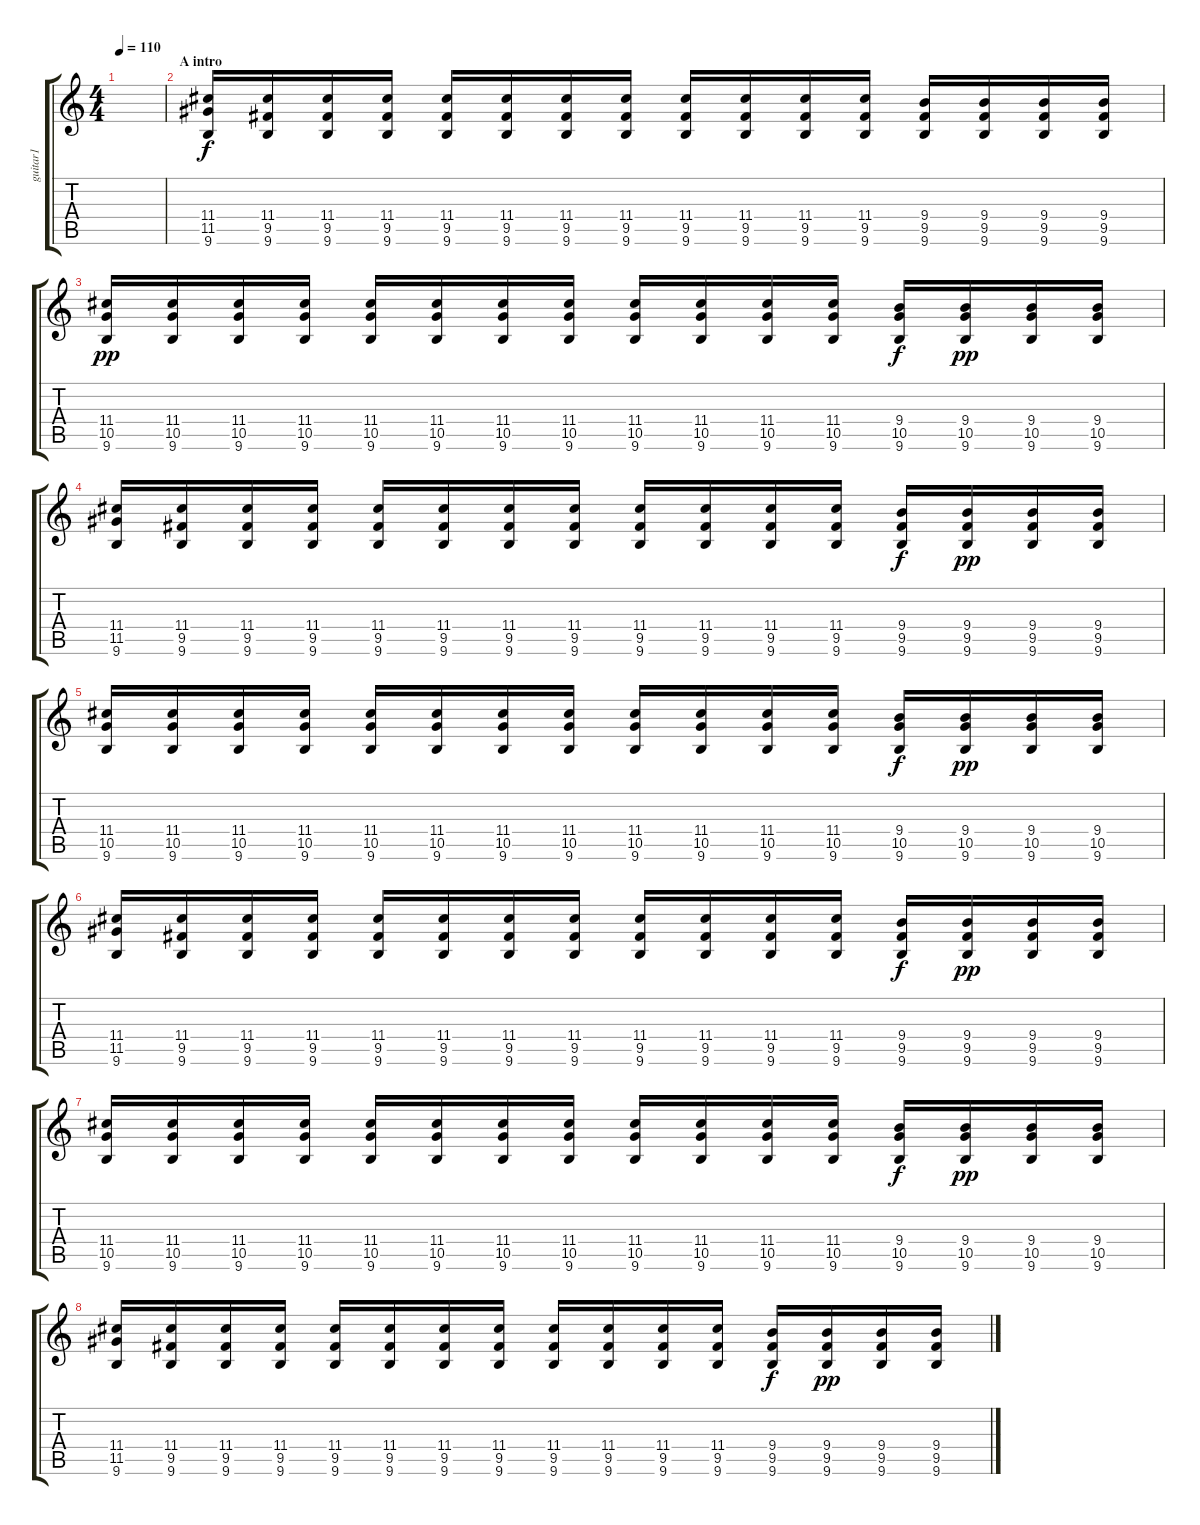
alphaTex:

\track ("guitar1" "guitar1") {instrument distortionguitar}
\staff {score tabs}
\tuning (E4 B3 G3 D3 A2 D2) {hide}
\ts (4 4)
\tempo 110
\clef g2
\ks c
|
\section ("" "A intro")
(11.4 11.5 9.6).16{volume 5} (11.4 9.5 9.6).16 (11.4 9.5 9.6).16 (11.4 9.5 9.6).16 (11.4 9.5 9.6).16 (11.4 9.5 9.6).16 (11.4 9.5 9.6).16 (11.4 9.5 9.6).16 (11.4 9.5 9.6).16 (11.4 9.5 9.6).16 (11.4 9.5 9.6).16 (11.4 9.5 9.6).16 (9.4 9.5 9.6).16 (9.4 9.5 9.6).16 (9.4 9.5 9.6).16 (9.4 9.5 9.6).16 |
(11.4 10.5 9.6).16{dy pp} (11.4 10.5 9.6).16 (11.4 10.5 9.6).16 (11.4 10.5 9.6).16 (11.4 10.5 9.6).16 (11.4 10.5 9.6).16 (11.4 10.5 9.6).16 (11.4 10.5 9.6).16 (11.4 10.5 9.6).16 (11.4 10.5 9.6).16 (11.4 10.5 9.6).16 (11.4 10.5 9.6).16 (9.4 10.5 9.6).16{dy f} (9.4 10.5 9.6).16{dy pp} (9.4 10.5 9.6).16 (9.4 10.5 9.6).16 |
(11.4 11.5 9.6).16{volume 8} (11.4 9.5 9.6).16 (11.4 9.5 9.6).16 (11.4 9.5 9.6).16 (11.4 9.5 9.6).16 (11.4 9.5 9.6).16 (11.4 9.5 9.6).16 (11.4 9.5 9.6).16 (11.4 9.5 9.6).16 (11.4 9.5 9.6).16 (11.4 9.5 9.6).16 (11.4 9.5 9.6).16 (9.4 9.5 9.6).16{dy f} (9.4 9.5 9.6).16{dy pp} (9.4 9.5 9.6).16 (9.4 9.5 9.6).16 |
(11.4 10.5 9.6).16 (11.4 10.5 9.6).16 (11.4 10.5 9.6).16 (11.4 10.5 9.6).16 (11.4 10.5 9.6).16 (11.4 10.5 9.6).16 (11.4 10.5 9.6).16 (11.4 10.5 9.6).16 (11.4 10.5 9.6).16 (11.4 10.5 9.6).16 (11.4 10.5 9.6).16 (11.4 10.5 9.6).16 (9.4 10.5 9.6).16{dy f} (9.4 10.5 9.6).16{dy pp} (9.4 10.5 9.6).16 (9.4 10.5 9.6).16 |
(11.4 11.5 9.6).16{volume 11} (11.4 9.5 9.6).16 (11.4 9.5 9.6).16 (11.4 9.5 9.6).16 (11.4 9.5 9.6).16 (11.4 9.5 9.6).16 (11.4 9.5 9.6).16 (11.4 9.5 9.6).16 (11.4 9.5 9.6).16 (11.4 9.5 9.6).16 (11.4 9.5 9.6).16 (11.4 9.5 9.6).16 (9.4 9.5 9.6).16{dy f} (9.4 9.5 9.6).16{dy pp} (9.4 9.5 9.6).16 (9.4 9.5 9.6).16 |
(11.4 10.5 9.6).16 (11.4 10.5 9.6).16 (11.4 10.5 9.6).16 (11.4 10.5 9.6).16 (11.4 10.5 9.6).16 (11.4 10.5 9.6).16 (11.4 10.5 9.6).16 (11.4 10.5 9.6).16 (11.4 10.5 9.6).16 (11.4 10.5 9.6).16 (11.4 10.5 9.6).16 (11.4 10.5 9.6).16 (9.4 10.5 9.6).16{dy f} (9.4 10.5 9.6).16{dy pp} (9.4 10.5 9.6).16 (9.4 10.5 9.6).16 |
(11.4 11.5 9.6).16{volume 14} (11.4 9.5 9.6).16 (11.4 9.5 9.6).16 (11.4 9.5 9.6).16 (11.4 9.5 9.6).16 (11.4 9.5 9.6).16 (11.4 9.5 9.6).16 (11.4 9.5 9.6).16 (11.4 9.5 9.6).16 (11.4 9.5 9.6).16 (11.4 9.5 9.6).16 (11.4 9.5 9.6).16 (9.4 9.5 9.6).16{dy f} (9.4 9.5 9.6).16{dy pp} (9.4 9.5 9.6).16 (9.4 9.5 9.6).16
